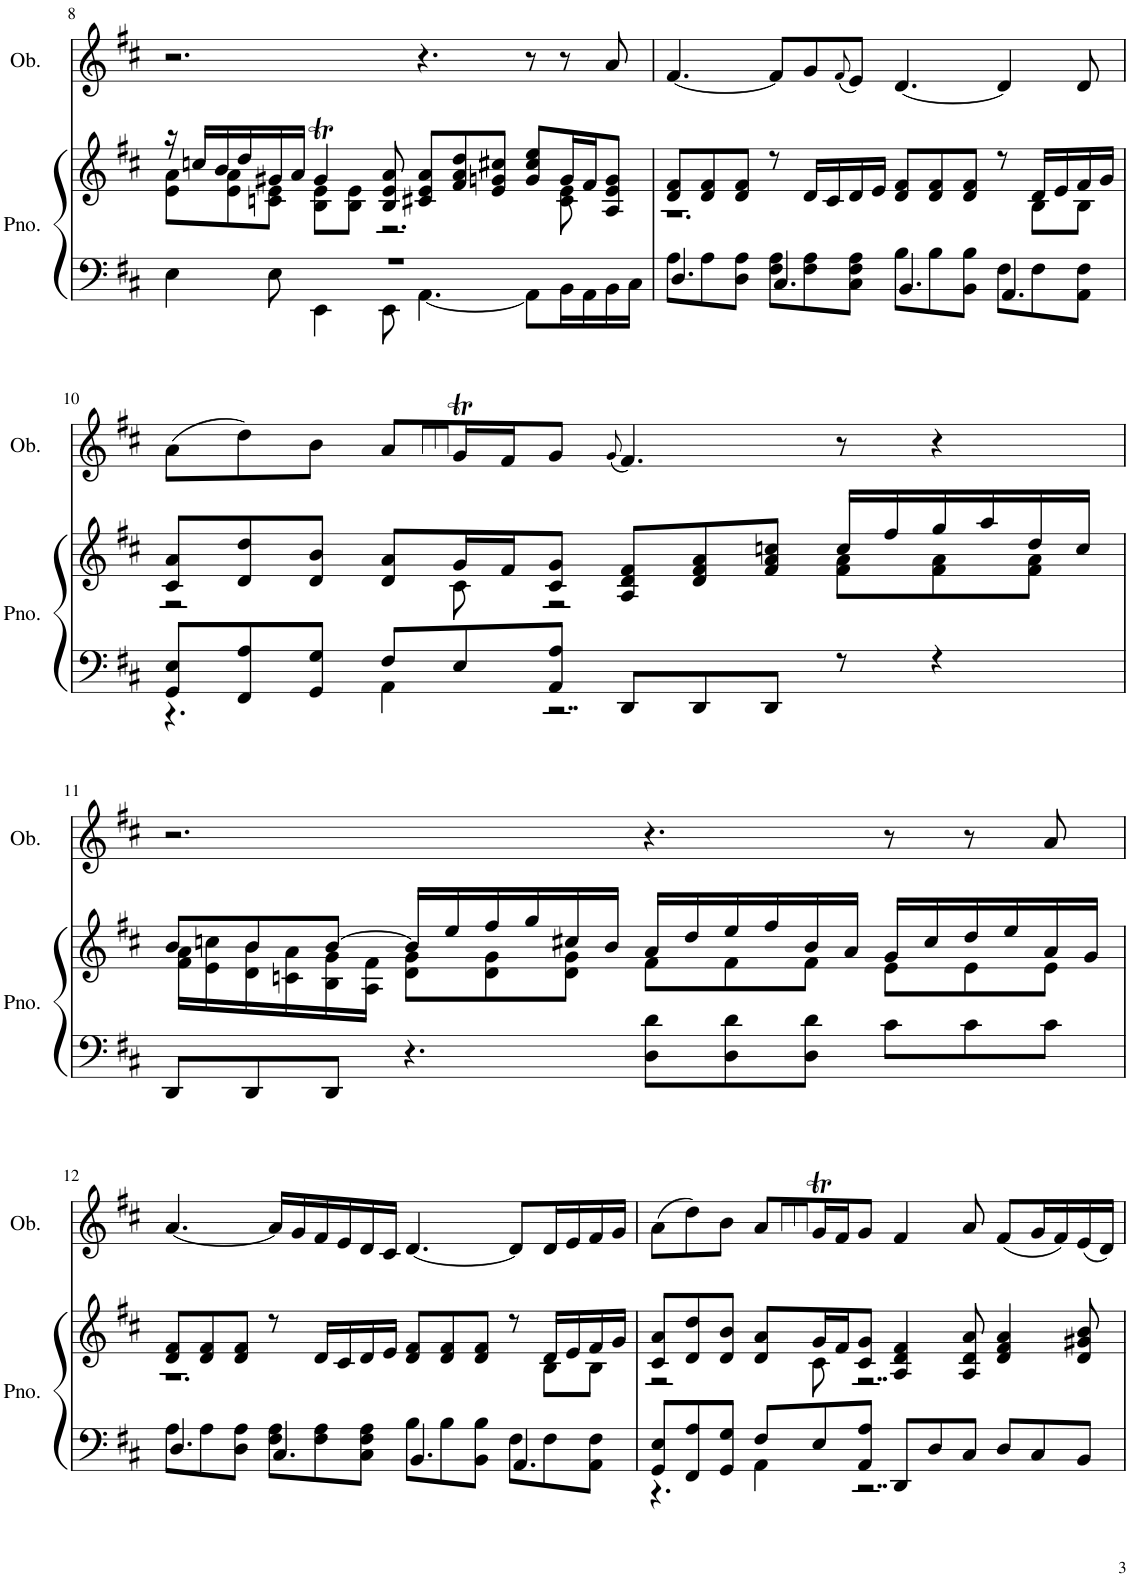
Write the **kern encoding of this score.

**kern	**kern	**kern
*part2	*part2	*part1
*staff3	*staff2	*staff1
*I"Piano	*	*I"Oboe
*I'Pno.	*	*I'Ob.
!!LO:PB:g=z
*clefF4	*clefG2	*clefG2
*k[f#c#]	*k[f#c#]	*k[f#c#]
*M12/8	*M12/8	*M12/8
=8	=8	=8
*^	*^	*
1.r	4E\	16r	8e\ 8a\L	2.r
.	.	16ccn/LL	.	.
.	.	16b/	8e\ 8a\	.
.	.	16dd/	.	.
.	8E\	16g#X/	8cn\ 8e\J	.
.	.	16a/JJ	.	.
.	4EE\	4g#t/	8B\ 8e\L	.
.	.	.	8B\ 8e\J	.
.	8EE\	8B/ 8e/ 8a/	2.r	.
.	[4.AA\	8c#X/ 8e/ 8a/L	.	4.r
.	.	8f#/ 8a/ 8dd/	.	.
.	.	8e/ 8gn/ 8cc#X/J	.	.
.	8AA\L]	8g/ 8cc#/ 8ee/L	.	8r
.	16BB\L	16g/L	.	8r
.	16AA\	16f#/J	.	.
.	16BB\	8A/ 8e/ 8g/J	8c#\ 8e\	8a/
.	16C#\JJ	.	.	.
=9	=9	=9	=9	=9
4.D/	8A\L	8d/ 8f#/L	1.r	[4.f#/
.	8A\	8d/ 8f#/	.	.
.	8D\ 8A\J	8d/ 8f#/J	.	.
4.C#/	8F#\ 8A\L	8r	.	8f#/L]
.	8F#\ 8A\	16d/LL	.	8g/
.	.	16c#/	.	.
.	.	.	.	(8qf#/
.	8C#\ 8F#\ 8A\J	16d/	.	8e/J)
.	.	16e/JJ	.	.
4.BB/	8B\L	8d/ 8f#/L	.	[4.d/
.	8B\	8d/ 8f#/	.	.
.	8BB\ 8B\J	8d/ 8f#/J	.	.
4.AA/	8F#\L	8r	.	4d/]
.	8F#\	16d/LL	.	.
.	.	16e/	.	.
.	8AA\ 8F#\J	16f#/	.	8d/
.	.	16g/JJ	.	.
4ryy	4ryy	4ryy	8B\L	4ryy
.	.	.	8B\J	.
!!LO:LB:g=z
=10	=10	=10	=10	=10
8GG/ 8E/L	4.r	8c#/ 8a/L	2r	(8a\L
8FF#/ 8A/	.	8d/ 8dd/	.	8dd\)
8GG/ 8G/J	.	8d/ 8b/J	.	8b\J
8F#/L	4AA\	8d/ 8a/L	.	8a/L
.	.	.	.	8qg/L
.	.	.	.	8qa/
.	.	.	.	8qg/J
8E/	.	16g/L	8c#\	16gT/L
.	.	16f#/J	.	16f#/J
8AA/ 8A/J	2..r	8c#/ 8g/J	2r	8g/J
.	.	.	.	(8qg/
8DD/L	.	8A/ 8d/ 8f#/L	.	4.f#/)
8DD/	.	8d/ 8f#/ 8a/	.	.
8DD/J	.	8f#/ 8a/ 8ccn/J	.	.
8r	.	16cc/LL	8f#\ 8a\L	8r
.	.	16ff#/	.	.
4r	.	16gg/	8f#\ 8a\	4r
.	.	16aa/	.	.
.	.	16dd/	8f#\ 8a\J	.
.	.	16cc/JJ	.	.
*v	*v	*	*	*
!!LO:LB:g=z
=11	=11	=11	=11
8DD/L	8b/L	16f#\ 16a\LL	2.r
.	.	16e\ 16ccn\	.
8DD/	8b/	16d\ 16b\	.
.	.	16cn\ 16a\	.
8DD/J	[8b/J	16B\ 16g\	.
.	.	16A\ 16f#\JJ	.
4.r	16b/LL]	8d\ 8g\L	.
.	16ee/	.	.
.	16ff#/	8d\ 8g\	.
.	16gg/	.	.
.	16cc#X/	8d\ 8g\J	.
.	16b/JJ	.	.
8D\ 8d\L	16a/LL	8f#\L	4.r
.	16dd/	.	.
8D\ 8d\	16ee/	8f#\	.
.	16ff#/	.	.
8D\ 8d\J	16b/	8f#\J	.
.	16a/JJ	.	.
8c#\L	16g/LL	8e\L	8r
.	16cc#/	.	.
8c#\	16dd/	8e\	8r
.	16ee/	.	.
8c#\J	16a/	8e\J	8a/
.	16g/JJ	.	.
!!LO:LB:g=z
=12	=12	=12	=12
*^	*	*	*
4.D/	8A\L	8d/ 8f#/L	1.r	[4.a/
.	8A\	8d/ 8f#/	.	.
.	8D\ 8A\J	8d/ 8f#/J	.	.
4.C#/	8F#\ 8A\L	8r	.	16a/LL]
.	.	.	.	16g/
.	8F#\ 8A\	16d/LL	.	16f#/
.	.	16c#/	.	16e/
.	8C#\ 8F#\ 8A\J	16d/	.	16d/
.	.	16e/JJ	.	16c#/JJ
4.BB/	8B\L	8d/ 8f#/L	.	[4.d/
.	8B\	8d/ 8f#/	.	.
.	8BB\ 8B\J	8d/ 8f#/J	.	.
4.AA/	8F#\L	8r	.	8d/L]
.	8F#\	16d/LL	.	16d/L
.	.	16e/	.	16e/
.	8AA\ 8F#\J	16f#/	.	16f#/
.	.	16g/JJ	.	16g/JJ
4ryy	4ryy	4ryy	8B\L	4ryy
.	.	.	8B\J	.
=13	=13	=13	=13	=13
8GG/ 8E/L	4.r	8c#/ 8a/L	2r	(8a\L
8FF#/ 8A/	.	8d/ 8dd/	.	8dd\)
8GG/ 8G/J	.	8d/ 8b/J	.	8b\J
8F#/L	4AA\	8d/ 8a/L	.	8a/L
.	.	.	.	8qg/L
.	.	.	.	8qa/
.	.	.	.	8qg/J
8E/	.	16g/L	8c#\	16gT/L
.	.	16f#/J	.	16f#/J
8AA/ 8A/J	2..r	8c#/ 8g/J	2..r	8g/J
8DD/L	.	4A/ 4d/ 4f#/	.	4f#/
8D/	.	.	.	.
8C#/J	.	8A/ 8d/ 8a/	.	8a/
8D/L	.	4d/ 4f#/ 4a/	.	(8f#/L
8C#/	.	.	.	16g/L
.	.	.	.	16f#/)
8BB/J	.	8d/ 8g#X/ 8b/	.	(16e/
.	.	.	.	16d/JJ)
*v	*v	*	*	*
*	*v	*v	*
=	=	=
*-	*-	*-
